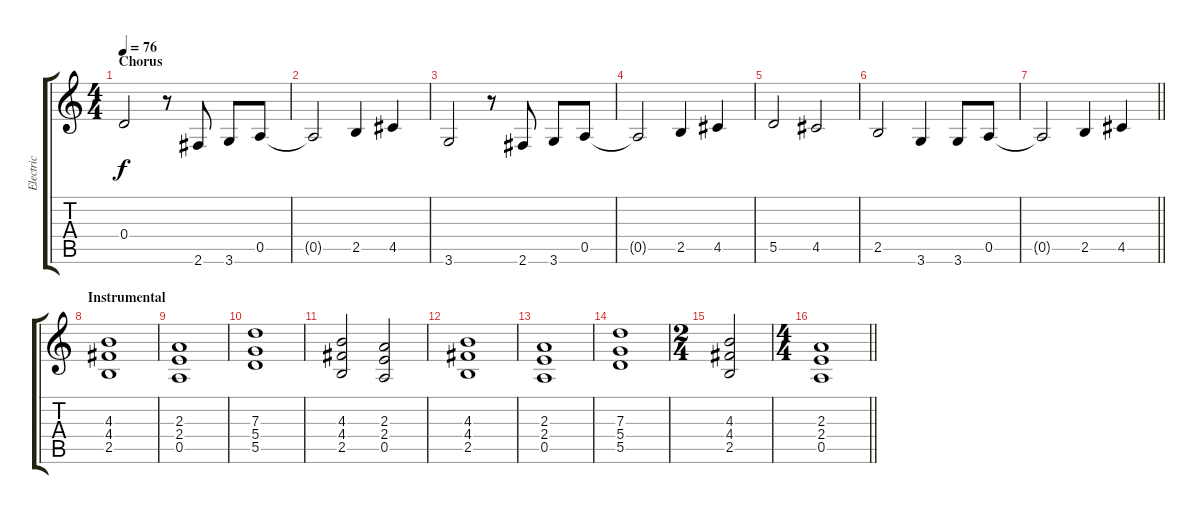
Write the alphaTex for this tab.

\track ("Electric" "Electric") {instrument overdrivenguitar}
\staff {score tabs}
\tuning (E4 B3 G3 D3 A2 E2) {hide}
\ts (4 4)
\section ("" "Chorus")
\tempo 76
\clef g2
\ks c
0.4.2{dy f} r.8 2.6.8 3.6.8 0.5.8 |
0.5{t}.2 2.5.4 4.5.4 |
3.6.2 r.8 2.6.8 3.6.8 0.5.8 |
0.5{t}.2 2.5.4 4.5.4 |
5.5.2 4.5.2 |
2.5.2 3.6.4 3.6.8 0.5.8 |
\barLineRight lightlight
0.5{t}.2 2.5.4 4.5.4 |
\section ("" "Instrumental")
(4.3 4.4 2.5).1 |
(2.3 2.4 0.5).1 |
(7.3 5.4 5.5).1 |
(4.3 4.4 2.5).2 (2.3 2.4 0.5).2 |
(4.3 4.4 2.5).1 |
(2.3 2.4 0.5).1 |
(7.3 5.4 5.5).1 |
\ts (2 4)
(4.3 4.4 2.5).2 |
\ts (4 4)
\barLineRight lightlight
(2.3 2.4 0.5).1
